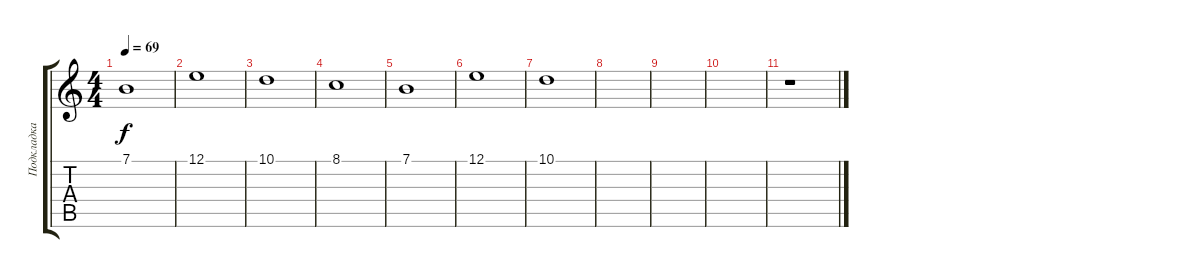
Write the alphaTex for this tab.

\track ("Подкладка №1" "Подкладка ") {instrument stringensemble2}
\staff {score tabs}
\tuning (E4 B3 G3 D3 A2 E2) {hide}
\ts (4 4)
\tempo 69
\clef g2
\ks c
7.1.1{dy f} |
12.1.1 |
10.1.1 |
8.1.1 |
7.1.1 |
12.1.1 |
10.1.1 |
|
|
|
r.1
